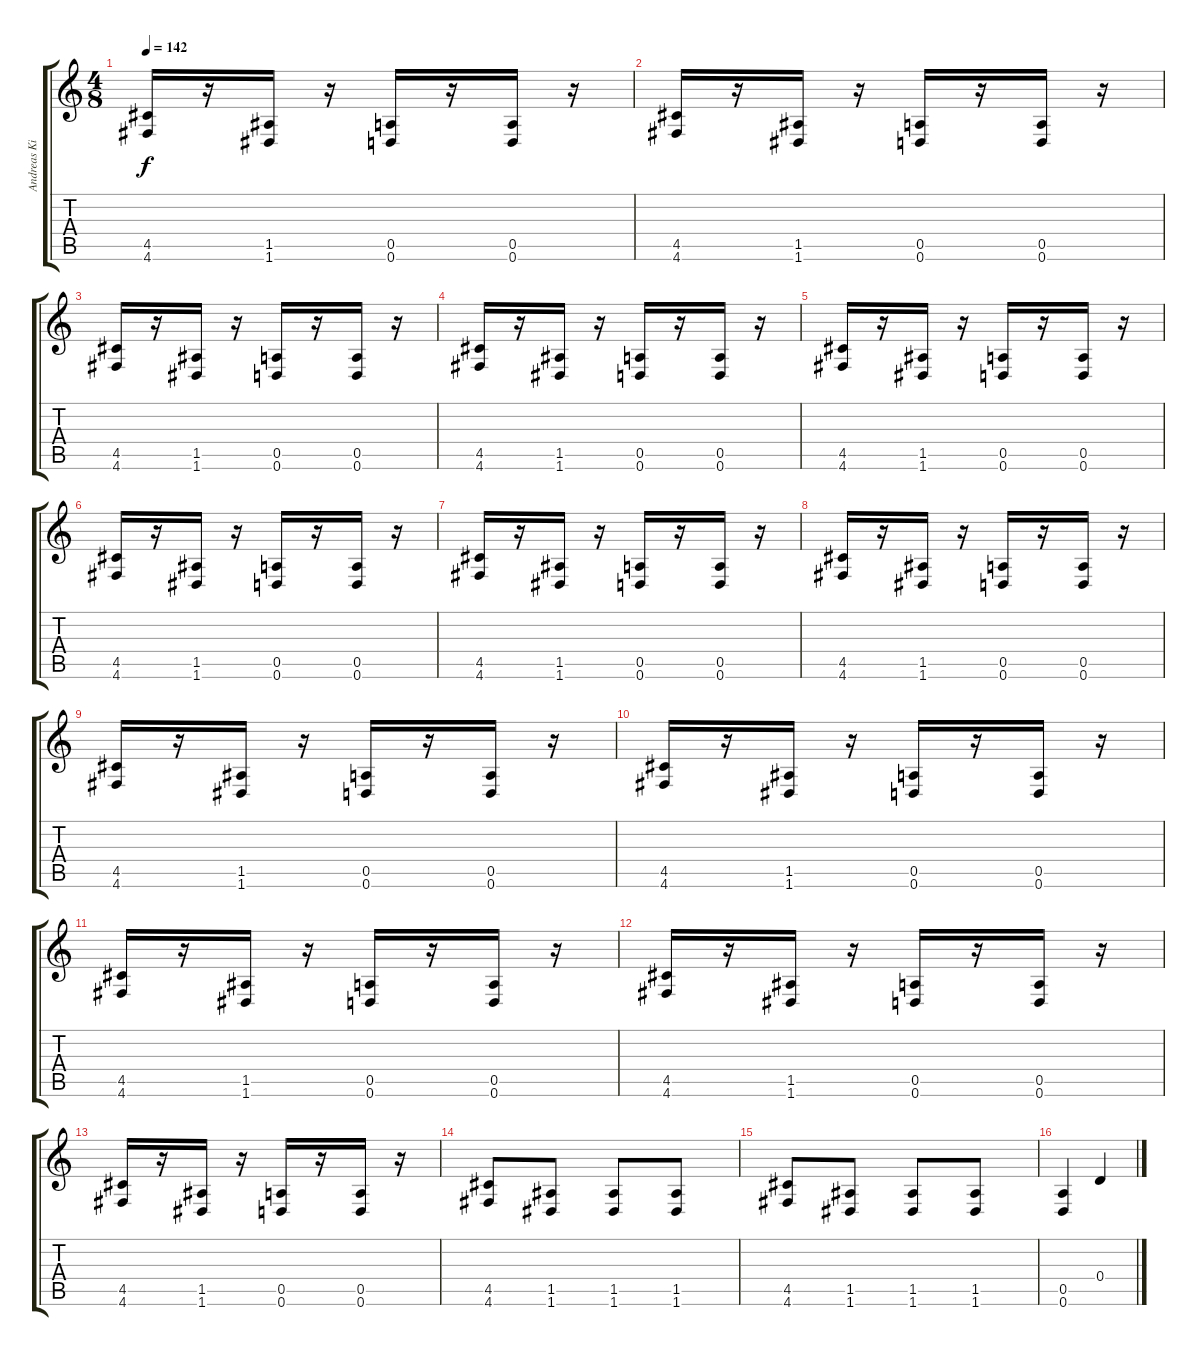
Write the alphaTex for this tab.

\track ("Andreas Kisser" "Andreas Ki") {instrument distortionguitar}
\staff {score tabs}
\tuning (E4 B3 G3 D3 A2 D2) {hide}
\ts (4 8)
\tempo 142
\clef g2
\ks c
(4.5 4.6).16{dy f} r.16 (1.5 1.6).16 r.16 (0.5 0.6).16 r.16 (0.5 0.6).16 r.16 |
(4.5 4.6).16 r.16 (1.5 1.6).16 r.16 (0.5 0.6).16 r.16 (0.5 0.6).16 r.16 |
(4.5 4.6).16 r.16 (1.5 1.6).16 r.16 (0.5 0.6).16 r.16 (0.5 0.6).16 r.16 |
(4.5 4.6).16 r.16 (1.5 1.6).16 r.16 (0.5 0.6).16 r.16 (0.5 0.6).16 r.16 |
(4.5 4.6).16 r.16 (1.5 1.6).16 r.16 (0.5 0.6).16 r.16 (0.5 0.6).16 r.16 |
(4.5 4.6).16 r.16 (1.5 1.6).16 r.16 (0.5 0.6).16 r.16 (0.5 0.6).16 r.16 |
(4.5 4.6).16 r.16 (1.5 1.6).16 r.16 (0.5 0.6).16 r.16 (0.5 0.6).16 r.16 |
(4.5 4.6).16 r.16 (1.5 1.6).16 r.16 (0.5 0.6).16 r.16 (0.5 0.6).16 r.16 |
(4.5 4.6).16 r.16 (1.5 1.6).16 r.16 (0.5 0.6).16 r.16 (0.5 0.6).16 r.16 |
(4.5 4.6).16 r.16 (1.5 1.6).16 r.16 (0.5 0.6).16 r.16 (0.5 0.6).16 r.16 |
(4.5 4.6).16 r.16 (1.5 1.6).16 r.16 (0.5 0.6).16 r.16 (0.5 0.6).16 r.16 |
(4.5 4.6).16 r.16 (1.5 1.6).16 r.16 (0.5 0.6).16 r.16 (0.5 0.6).16 r.16 |
(4.5 4.6).16 r.16 (1.5 1.6).16 r.16 (0.5 0.6).16 r.16 (0.5 0.6).16 r.16 |
(4.5 4.6).8 (1.5 1.6).8 (1.5 1.6).8 (1.5 1.6).8 |
(4.5 4.6).8 (1.5 1.6).8 (1.5 1.6).8 (1.5 1.6).8 |
(0.5 0.6).4 0.4.4
